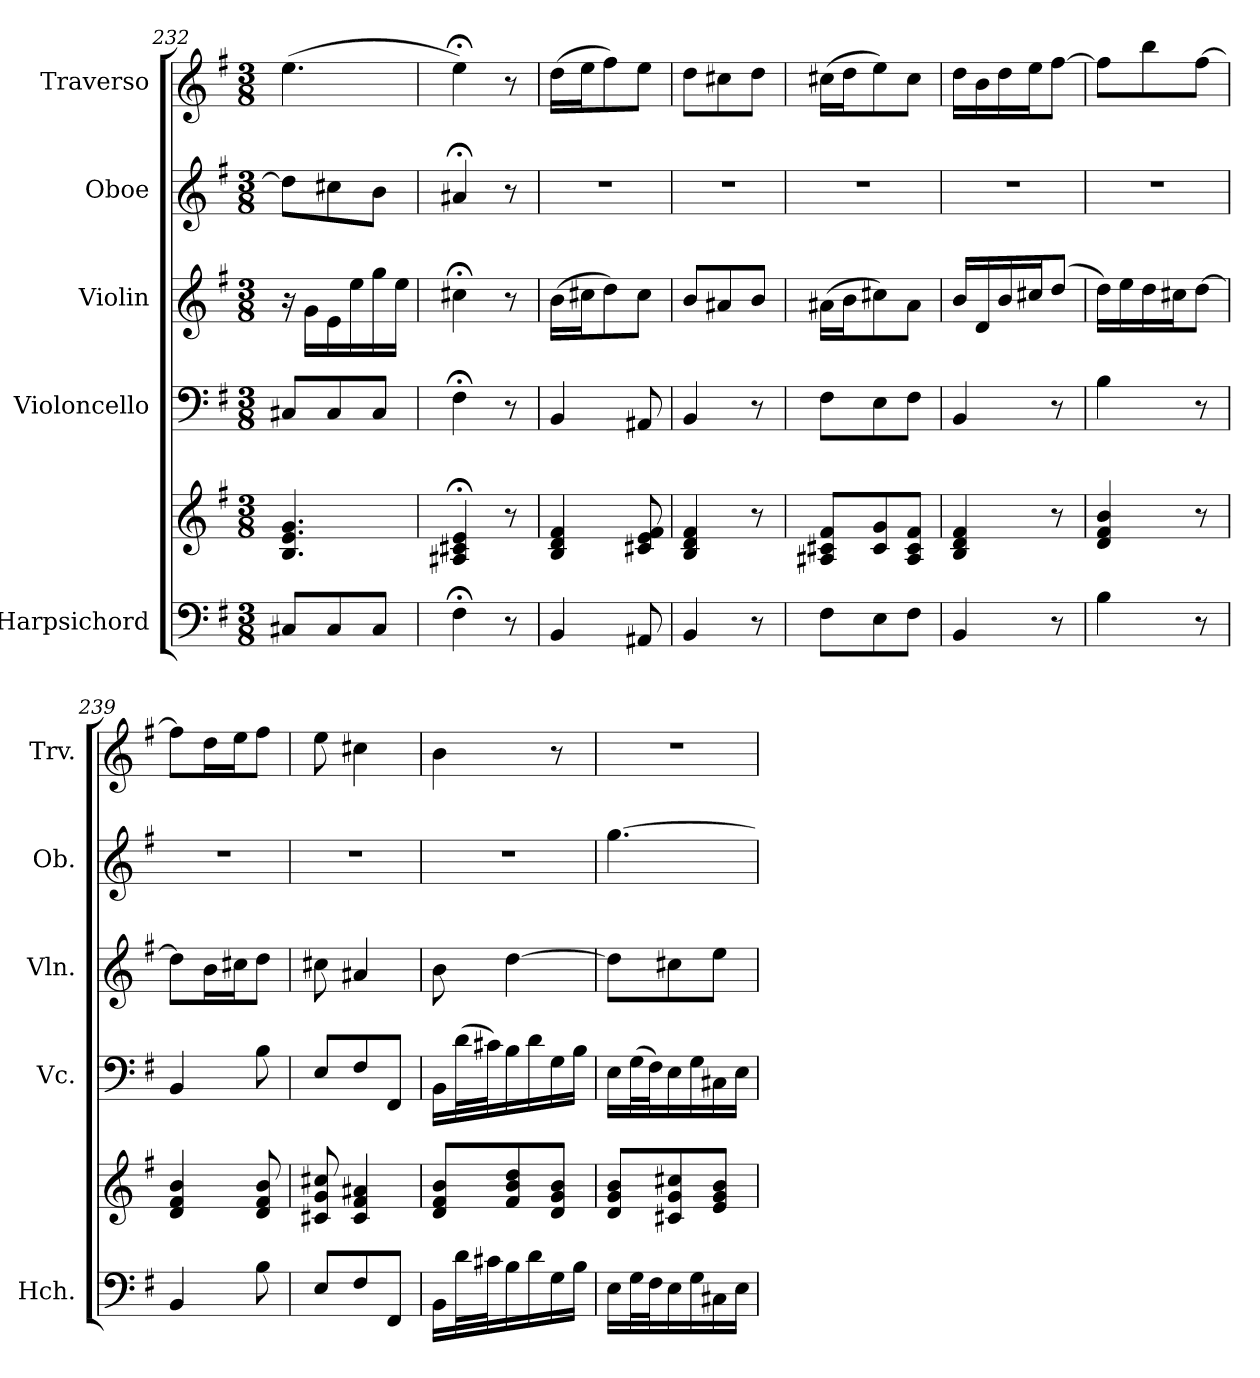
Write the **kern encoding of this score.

**kern	**kern	**kern	**kern	**kern	**kern
*part5	*part5	*part4	*part3	*part2	*part1
*staff6	*staff5	*staff4	*staff3	*staff2	*staff1
*I"Harpsichord	*	*I"Violoncello	*I"Violin	*I"Oboe	*I"Traverso
*I'Hch.	*	*I'Vc.	*I'Vln.	*I'Ob.	*I'Trv.
*clefF4	*clefG2	*clefF4	*clefG2	*clefG2	*clefG2
*k[f#]	*k[f#]	*k[f#]	*k[f#]	*k[f#]	*k[f#]
*M3/8	*M3/8	*M3/8	*M3/8	*M3/8	*M3/8
=232	=232	=232	=232	=232	=232
8C#X/L	4.B/ 4.e/ 4.g/	8C#X/L	16r	8dd\L]	(4.ee\
.	.	.	16g\LL	.	.
8C#/	.	8C#/	16e\	8cc#X\	.
.	.	.	16ee\	.	.
8C#/J	.	8C#/J	16gg\	8b\J	.
.	.	.	16ee\JJ	.	.
=233	=233	=233	=233	=233	=233
4F#;<\	4A#X/;< 4c#X/;< 4e/;<	4F#;<\	4cc#X;<\	4a#X;</	4ee;<\)
8r	8r	8r	8r	8r	8r
=234	=234	=234	=234	=234	=234
4BB/	4B/ 4d/ 4f#/	4BB/	(16b\LL	4.r	(16dd\LL
.	.	.	16cc#X\J	.	16ee\J
.	.	.	8dd\)	.	8ff#\)
8AA#X/	8c#X/ 8e/ 8f#/	8AA#X/	8cc#\J	.	8ee\J
=235	=235	=235	=235	=235	=235
4BB/	4B/ 4d/ 4f#/	4BB/	8b/L	4.r	8dd\L
.	.	.	8a#X/	.	8cc#X\
8r	8r	8r	8b/J	.	8dd\J
=236	=236	=236	=236	=236	=236
8F#\L	8A#X/ 8c#X/ 8f#/L	8F#\L	(16a#X\LL	4.r	(16cc#X\LL
.	.	.	16b\J	.	16dd\J
8E\	8c#/ 8g/	8E\	8cc#X\)	.	8ee\)
8F#\J	8A#/ 8c#/ 8f#/J	8F#\J	8a#\J	.	8cc#\J
=237	=237	=237	=237	=237	=237
4BB/	4B/ 4d/ 4f#/	4BB/	16b/LL	4.r	16dd\LL
.	.	.	16d/	.	16b\
.	.	.	16b/	.	16dd\
.	.	.	16cc#X/J	.	16ee\J
8r	8r	8r	(8dd/J	.	[8ff#\J
=238	=238	=238	=238	=238	=238
4B\	4d/ 4f#/ 4b/	4B\	16dd\LL)	4.r	8ff#\L]
.	.	.	16ee\	.	.
.	.	.	16dd\	.	8bb\
.	.	.	16cc#X\J	.	.
8r	8r	8r	[8dd\J	.	[8ff#\J
=239	=239	=239	=239	=239	=239
4BB/	4d/ 4f#/ 4b/	4BB/	8dd\L]	4.r	8ff#\L]
.	.	.	16b\L	.	16dd\L
.	.	.	16cc#X\J	.	16ee\J
8B\	8d/ 8f#/ 8b/	8B\	8dd\J	.	8ff#\J
!!LO:PB:g=z
=240	=240	=240	=240	=240	=240
8E/L	8c#X/ 8g/ 8cc#X/	8E/L	8cc#X\	4.r	8ee\
8F#/	4c#/ 4f#/ 4a#X/	8F#/	4a#X/	.	4cc#X\
8FF#/J	.	8FF#/J	.	.	.
=241	=241	=241	=241	=241	=241
16BB\LL	8d/ 8f#/ 8b/L	16BB\LL	8b\	4.r	4b\
32d\L	.	(32d\L	.	.	.
32c#X\J	.	32c#X\J)	.	.	.
16B\	8f#/ 8b/ 8dd/	16B\	[4dd\	.	.
16d\	.	16d\	.	.	.
16G\	8d/ 8g/ 8b/J	16G\	.	.	8r
16B\JJ	.	16B\JJ	.	.	.
=242	=242	=242	=242	=242	=242
16E\LL	8d/ 8g/ 8b/L	16E\LL	8dd\L]	[4.gg\	4.r
32G\L	.	(32G\L	.	.	.
32F#\J	.	32F#\J)	.	.	.
16E\	8c#X/ 8g/ 8cc#X/	16E\	8cc#X\	.	.
16G\	.	16G\	.	.	.
16C#X\	8e/ 8g/ 8b/J	16C#X\	8ee\J	.	.
16E\JJ	.	16E\JJ	.	.	.
=	=	=	=	=	=
*-	*-	*-	*-	*-	*-
